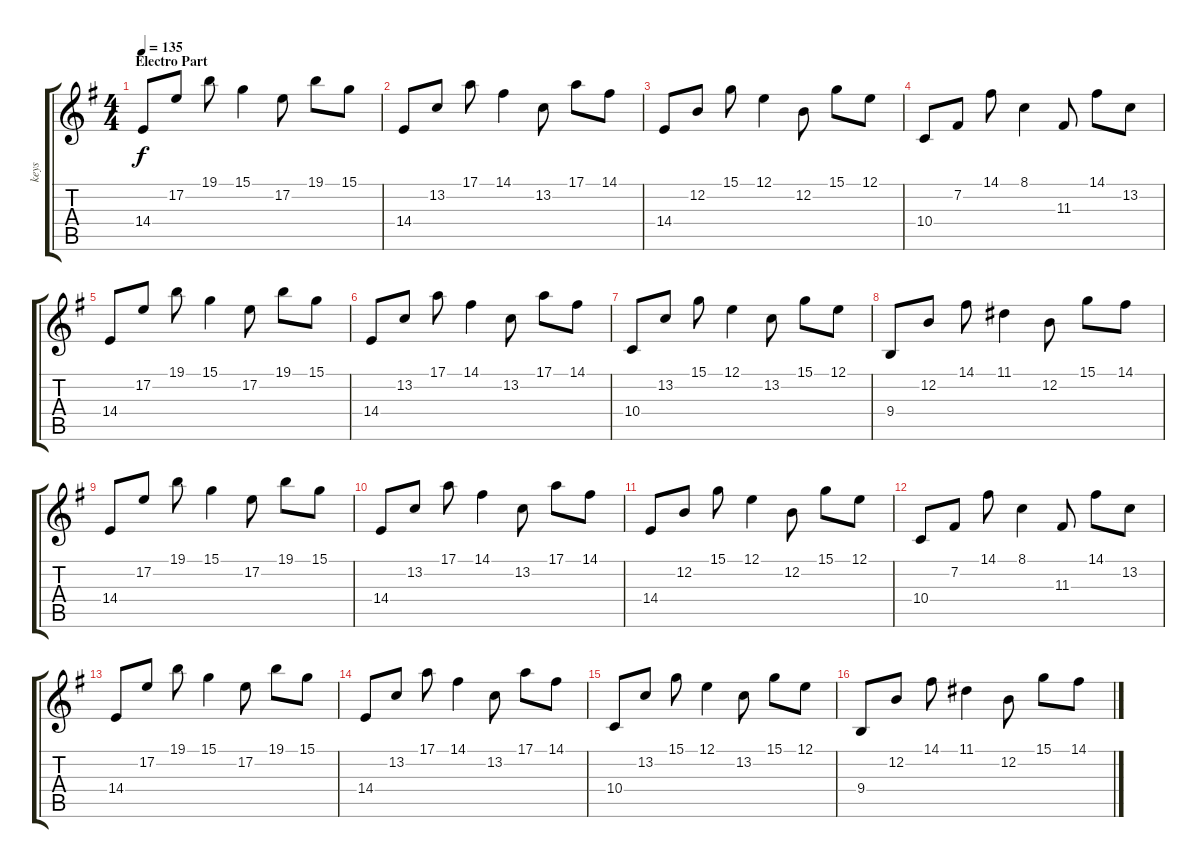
\track ("keys" "keys") {instrument acousticgrandpiano}
\staff {score tabs}
\tuning (E4 B3 G3 D3 A2 E2) {hide}
\ts (4 4)
\section ("" "Electro Part")
\tempo 135
\clef g2
\ks eminor
14.4.8{dy f} 17.2.8 19.1.8 15.1.4 17.2.8 19.1.8 15.1.8 |
14.4.8 13.2.8 17.1.8 14.1.4 13.2.8 17.1.8 14.1.8 |
14.4.8 12.2.8 15.1.8 12.1.4 12.2.8 15.1.8 12.1.8 |
10.4.8 7.2.8 14.1.8 8.1.4 11.3.8 14.1.8 13.2.8 |
14.4.8 17.2.8 19.1.8 15.1.4 17.2.8 19.1.8 15.1.8 |
14.4.8 13.2.8 17.1.8 14.1.4 13.2.8 17.1.8 14.1.8 |
10.4.8 13.2.8 15.1.8 12.1.4 13.2.8 15.1.8 12.1.8 |
9.4.8 12.2.8 14.1.8 11.1.4 12.2.8 15.1.8 14.1.8 |
14.4.8 17.2.8 19.1.8 15.1.4 17.2.8 19.1.8 15.1.8 |
14.4.8 13.2.8 17.1.8 14.1.4 13.2.8 17.1.8 14.1.8 |
14.4.8 12.2.8 15.1.8 12.1.4 12.2.8 15.1.8 12.1.8 |
10.4.8 7.2.8 14.1.8 8.1.4 11.3.8 14.1.8 13.2.8 |
14.4.8 17.2.8 19.1.8 15.1.4 17.2.8 19.1.8 15.1.8 |
14.4.8 13.2.8 17.1.8 14.1.4 13.2.8 17.1.8 14.1.8 |
10.4.8 13.2.8 15.1.8 12.1.4 13.2.8 15.1.8 12.1.8 |
9.4.8 12.2.8 14.1.8 11.1.4 12.2.8 15.1.8 14.1.8
